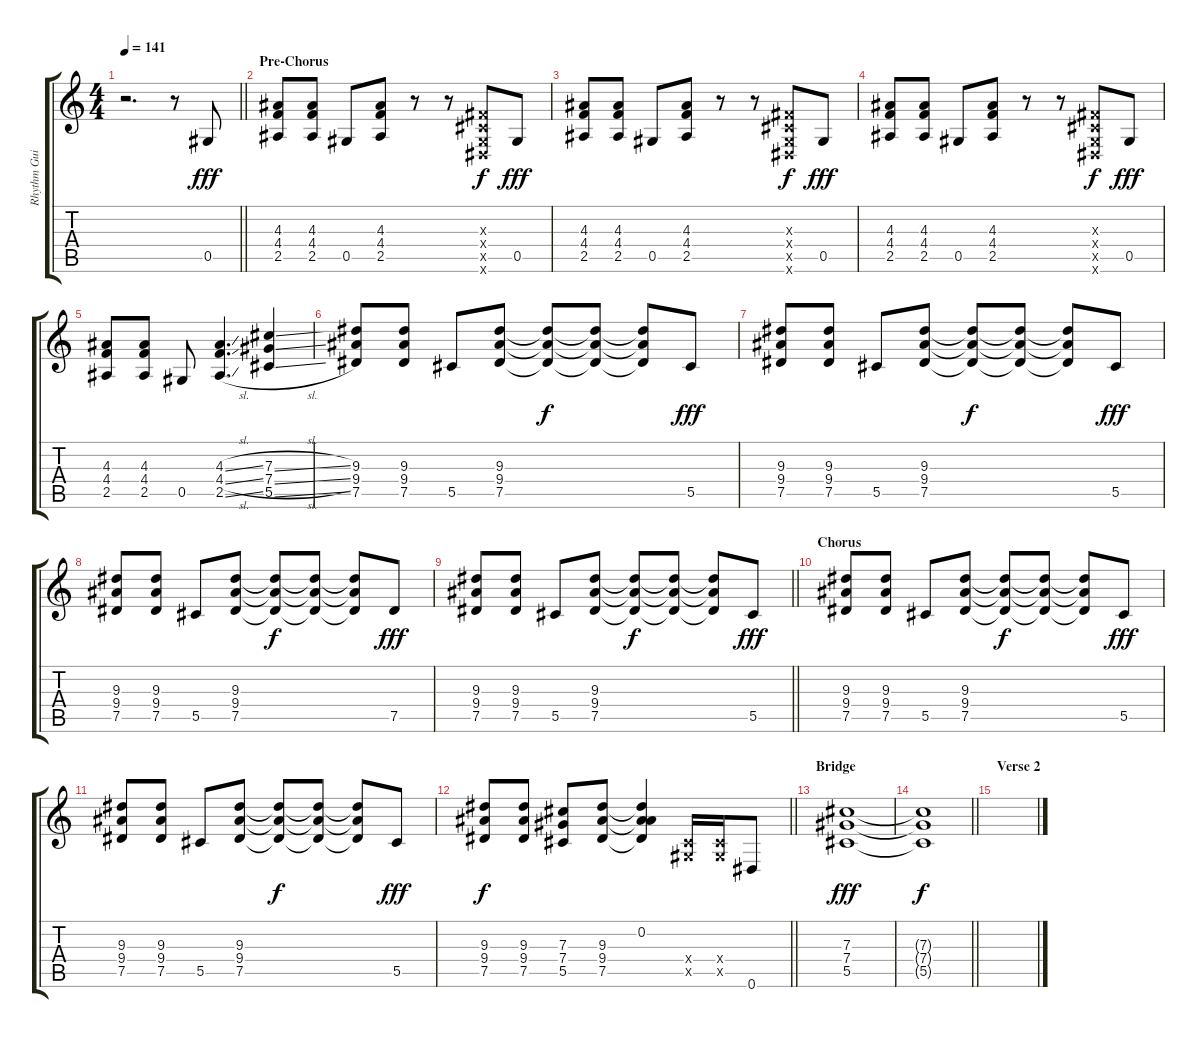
\track ("Rhythm Guitar" "Rhythm Gui") {instrument overdrivenguitar}
\staff {score tabs}
\tuning (Eb4 Bb3 Gb3 Db3 Ab2 Eb2) {hide}
\ts (4 4)
\tempo 141
\clef g2
\barLineRight lightlight
\ks c
r.2{d dy f} r.8 0.5.8{dy fff} |
\section ("" "Pre-Chorus")
(4.3 4.4 2.5).8 (4.3 4.4 2.5).8 0.5.8 (4.3 4.4 2.5).8 r.8 r.8 (0.3{x} 0.4{x} 0.5{x} 0.6{x}).8{dy f} 0.5.8{dy fff} |
(4.3 4.4 2.5).8 (4.3 4.4 2.5).8 0.5.8 (4.3 4.4 2.5).8 r.8 r.8 (0.3{x} 0.4{x} 0.5{x} 0.6{x}).8{dy f} 0.5.8{dy fff} |
(4.3 4.4 2.5).8 (4.3 4.4 2.5).8 0.5.8 (4.3 4.4 2.5).8 r.8 r.8 (0.3{x} 0.4{x} 0.5{x} 0.6{x}).8{dy f} 0.5.8{dy fff} |
(4.3 4.4 2.5).8 (4.3 4.4 2.5).8 0.5.8 (4.3{sl} 4.4{sl} 2.5{sl}).4{d} (7.3{sl} 7.4{sl} 5.5{sl}).4 |
(9.3 9.4 7.5).8 (9.3 9.4 7.5).8 5.5.8 (9.3 9.4 7.5).8 (9.3{t} 9.4{t} 7.5{t}).8{dy f} (9.3{t} 9.4{t} 7.5{t}).8 (9.3{t} 9.4{t} 7.5{t}).8 5.5.8{dy fff} |
(9.3 9.4 7.5).8 (9.3 9.4 7.5).8 5.5.8 (9.3 9.4 7.5).8 (9.3{t} 9.4{t} 7.5{t}).8{dy f} (9.3{t} 9.4{t} 7.5{t}).8 (9.3{t} 9.4{t} 7.5{t}).8 5.5.8{dy fff} |
(9.3 9.4 7.5).8 (9.3 9.4 7.5).8 5.5.8 (9.3 9.4 7.5).8 (9.3{t} 9.4{t} 7.5{t}).8{dy f} (9.3{t} 9.4{t} 7.5{t}).8 (9.3{t} 9.4{t} 7.5{t}).8 7.5.8{dy fff} |
\barLineRight lightlight
(9.3 9.4 7.5).8 (9.3 9.4 7.5).8 5.5.8 (9.3 9.4 7.5).8 (9.3{t} 9.4{t} 7.5{t}).8{dy f} (9.3{t} 9.4{t} 7.5{t}).8 (9.3{t} 9.4{t} 7.5{t}).8 5.5.8{dy fff} |
\section ("" "Chorus")
(9.3 9.4 7.5).8{volume 9} (9.3 9.4 7.5).8 5.5.8 (9.3 9.4 7.5).8 (9.3{t} 9.4{t} 7.5{t}).8{dy f} (9.3{t} 9.4{t} 7.5{t}).8 (9.3{t} 9.4{t} 7.5{t}).8 5.5.8{dy fff} |
(9.3 9.4 7.5).8 (9.3 9.4 7.5).8 5.5.8 (9.3 9.4 7.5).8 (9.3{t} 9.4{t} 7.5{t}).8{dy f} (9.3{t} 9.4{t} 7.5{t}).8 (9.3{t} 9.4{t} 7.5{t}).8 5.5.8{dy fff} |
\barLineRight lightlight
(9.3 9.4 7.5).8{dy f volume 11} (9.3 9.4 7.5).8 (7.3 7.4 5.5).8 (9.3 9.4 7.5).8 (0.2 9.3{t} 9.4{t} 7.5{t}).4 (0.4{x} 0.5{x}).16 (0.4{x} 0.5{x}).16 0.6.8 |
\section ("" "Bridge")
(7.3 7.4 5.5).1{dy fff} |
\barLineRight lightlight
(7.3{t} 7.4{t} 5.5{t}).1{dy f volume 9} |
\section ("" "Verse 2")
